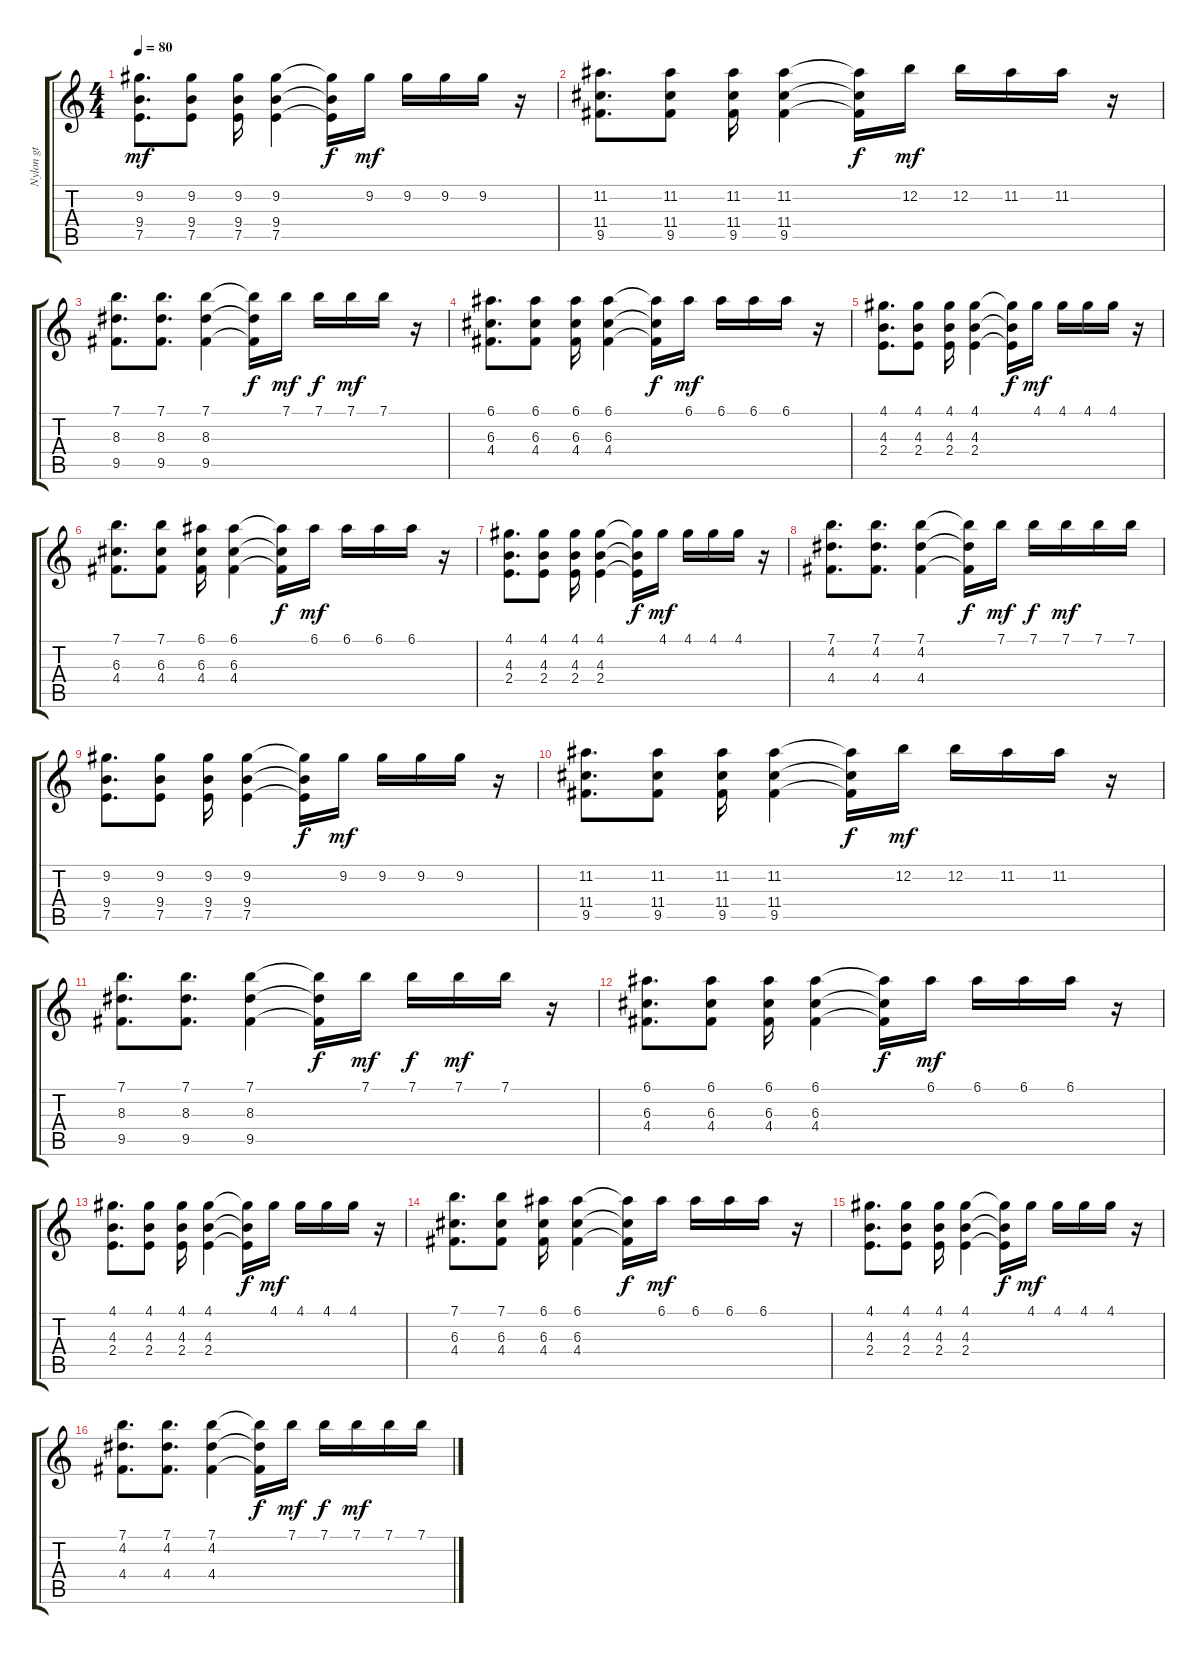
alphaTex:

\track ("Nylon gt" "Nylon gt") {instrument acousticguitarnylon}
\staff {score tabs}
\tuning (E4 B3 G3 D3 A2 E2) {hide}
\ts (4 4)
\tempo 80
\clef g2
\ks c
(9.2 9.4 7.5).8{d dy mf} (9.2 9.4 7.5).8 (9.2 9.4 7.5).16 (9.2 9.4 7.5).4 (9.2{t} 9.4{t} 7.5{t}).16{dy f} 9.2.16{dy mf} 9.2.16 9.2.16 9.2.16 r.16 |
(11.2 11.4 9.5).8{d} (11.2 11.4 9.5).8 (11.2 11.4 9.5).16 (11.2 11.4 9.5).4 (11.2{t} 11.4{t} 9.5{t}).16{dy f} 12.2.16{dy mf} 12.2.16 11.2.16 11.2.16 r.16 |
(7.1 8.3 9.5).8{d} (7.1 8.3 9.5).8{d} (7.1 8.3 9.5).4 (7.1{t} 8.3{t} 9.5{t}).16{dy f} 7.1.16{dy mf} 7.1.16{dy f} 7.1.16{dy mf} 7.1.16 r.16 |
(6.1 6.3 4.4).8{d} (6.1 6.3 4.4).8 (6.1 6.3 4.4).16 (6.1 6.3 4.4).4 (6.1{t} 6.3{t} 4.4{t}).16{dy f} 6.1.16{dy mf} 6.1.16 6.1.16 6.1.16 r.16 |
(4.1 4.3 2.4).8{d} (4.1 4.3 2.4).8 (4.1 4.3 2.4).16 (4.1 4.3 2.4).4 (4.1{t} 4.3{t} 2.4{t}).16{dy f} 4.1.16{dy mf} 4.1.16 4.1.16 4.1.16 r.16 |
(7.1 6.3 4.4).8{d} (7.1 6.3 4.4).8 (6.1 6.3 4.4).16 (6.1 6.3 4.4).4 (6.1{t} 6.3{t} 4.4{t}).16{dy f} 6.1.16{dy mf} 6.1.16 6.1.16 6.1.16 r.16 |
(4.1 4.3 2.4).8{d} (4.1 4.3 2.4).8 (4.1 4.3 2.4).16 (4.1 4.3 2.4).4 (4.1{t} 4.3{t} 2.4{t}).16{dy f} 4.1.16{dy mf} 4.1.16 4.1.16 4.1.16 r.16 |
(7.1 4.2 4.4).8{d} (7.1 4.2 4.4).8{d} (7.1 4.2 4.4).4 (7.1{t} 4.2{t} 4.4{t}).16{dy f} 7.1.16{dy mf} 7.1.16{dy f} 7.1.16{dy mf} 7.1.16 7.1.16 |
(9.2 9.4 7.5).8{d} (9.2 9.4 7.5).8 (9.2 9.4 7.5).16 (9.2 9.4 7.5).4 (9.2{t} 9.4{t} 7.5{t}).16{dy f} 9.2.16{dy mf} 9.2.16 9.2.16 9.2.16 r.16 |
(11.2 11.4 9.5).8{d} (11.2 11.4 9.5).8 (11.2 11.4 9.5).16 (11.2 11.4 9.5).4 (11.2{t} 11.4{t} 9.5{t}).16{dy f} 12.2.16{dy mf} 12.2.16 11.2.16 11.2.16 r.16 |
(7.1 8.3 9.5).8{d} (7.1 8.3 9.5).8{d} (7.1 8.3 9.5).4 (7.1{t} 8.3{t} 9.5{t}).16{dy f} 7.1.16{dy mf} 7.1.16{dy f} 7.1.16{dy mf} 7.1.16 r.16 |
(6.1 6.3 4.4).8{d} (6.1 6.3 4.4).8 (6.1 6.3 4.4).16 (6.1 6.3 4.4).4 (6.1{t} 6.3{t} 4.4{t}).16{dy f} 6.1.16{dy mf} 6.1.16 6.1.16 6.1.16 r.16 |
(4.1 4.3 2.4).8{d} (4.1 4.3 2.4).8 (4.1 4.3 2.4).16 (4.1 4.3 2.4).4 (4.1{t} 4.3{t} 2.4{t}).16{dy f} 4.1.16{dy mf} 4.1.16 4.1.16 4.1.16 r.16 |
(7.1 6.3 4.4).8{d} (7.1 6.3 4.4).8 (6.1 6.3 4.4).16 (6.1 6.3 4.4).4 (6.1{t} 6.3{t} 4.4{t}).16{dy f} 6.1.16{dy mf} 6.1.16 6.1.16 6.1.16 r.16 |
(4.1 4.3 2.4).8{d} (4.1 4.3 2.4).8 (4.1 4.3 2.4).16 (4.1 4.3 2.4).4 (4.1{t} 4.3{t} 2.4{t}).16{dy f} 4.1.16{dy mf} 4.1.16 4.1.16 4.1.16 r.16 |
(7.1 4.2 4.4).8{d} (7.1 4.2 4.4).8{d} (7.1 4.2 4.4).4 (7.1{t} 4.2{t} 4.4{t}).16{dy f} 7.1.16{dy mf} 7.1.16{dy f} 7.1.16{dy mf} 7.1.16 7.1.16
